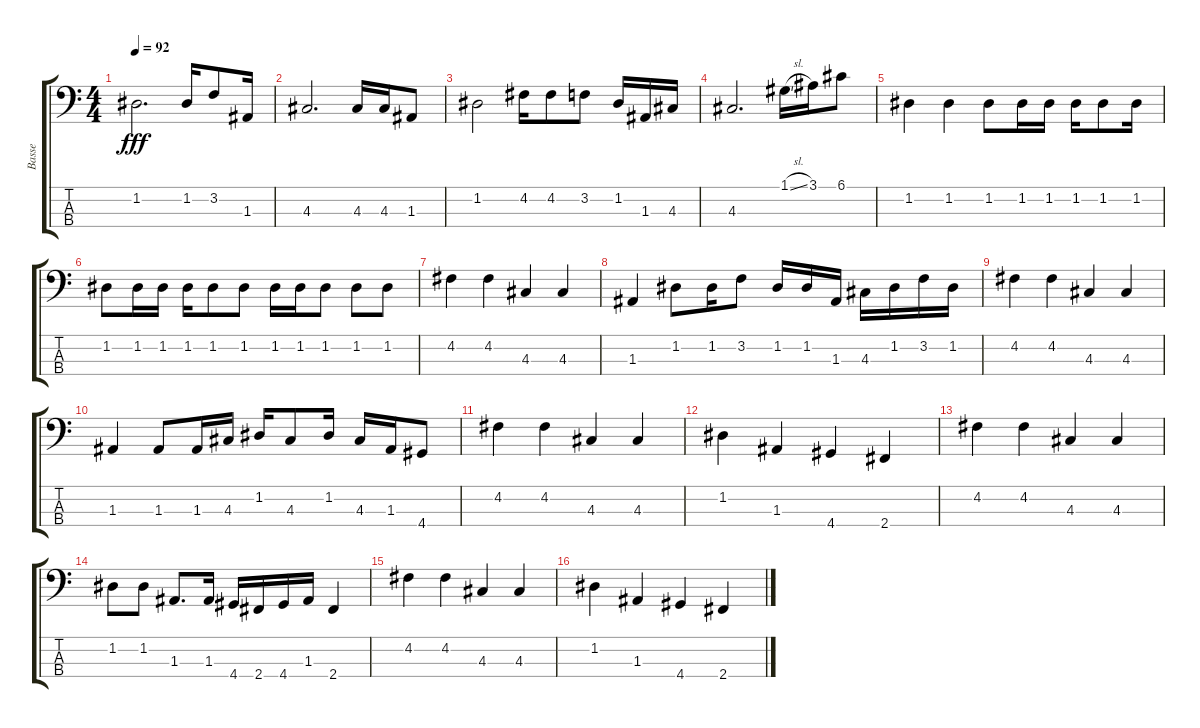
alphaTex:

\track ("Basse" "Basse") {instrument electricbasspick}
\staff {score tabs}
\tuning (G2 D2 A1 E1) {hide}
\ts (4 4)
\tempo 92
\clef f4
\ks c
1.2.2{d dy fff} 1.2.16 3.2.8 1.3.16 |
4.3.2{d} 4.3.16 4.3.16 1.3.8 |
1.2.2 4.2.16 4.2.8 3.2.8 1.2.16 1.3.16 4.3.16 |
4.3.2{d} 1.1{sl}.16 3.1.16 6.1.8 |
1.2.4 1.2.4 1.2.8 1.2.16 1.2.16 1.2.16 1.2.8 1.2.16 |
1.2.8 1.2.16 1.2.16 1.2.16 1.2.8 1.2.8 1.2.16 1.2.16 1.2.8 1.2.8 1.2.8 |
4.2.4 4.2.4 4.3.4 4.3.4 |
1.3.4 1.2.8 1.2.16 3.2.8 1.2.16 1.2.16 1.3.16 4.3.16 1.2.16 3.2.16 1.2.16 |
4.2.4 4.2.4 4.3.4 4.3.4 |
1.3.4 1.3.8 1.3.16 4.3.16 1.2.16 4.3.8 1.2.16 4.3.16 1.3.16 4.4.8 |
4.2.4 4.2.4 4.3.4 4.3.4 |
1.2.4 1.3.4 4.4.4 2.4.4 |
4.2.4 4.2.4 4.3.4 4.3.4 |
1.2.8 1.2.8 1.3.8{d} 1.3.16 4.4.16 2.4.16 4.4.16 1.3.16 2.4.4 |
4.2.4 4.2.4 4.3.4 4.3.4 |
1.2.4 1.3.4 4.4.4 2.4.4
